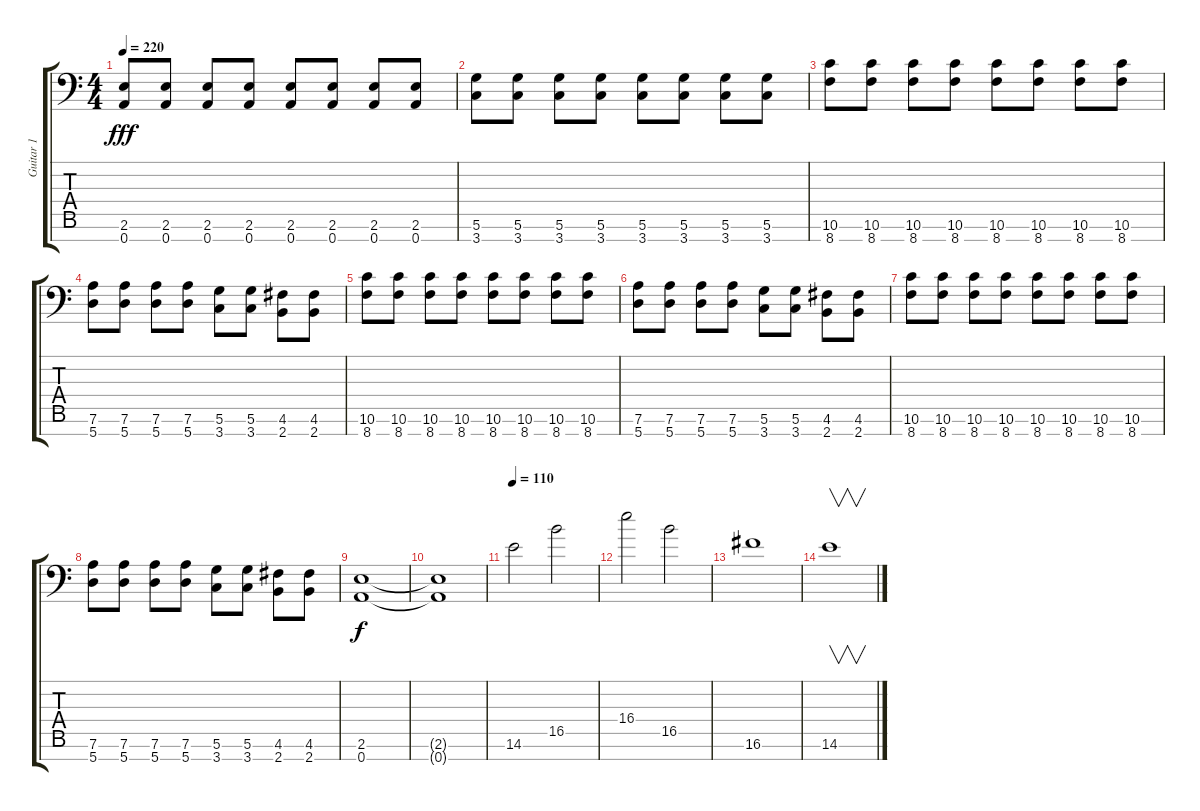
\track ("Guitar 1" "Guitar 1") {instrument overdrivenguitar}
\staff {score tabs}
\tuning (D4 A3 F3 C3 G2 D2 A1) {hide}
\ts (4 4)
\tempo 220
\clef f4
\ks c
(2.6 0.7).8{dy fff} (2.6 0.7).8 (2.6 0.7).8 (2.6 0.7).8 (2.6 0.7).8 (2.6 0.7).8 (2.6 0.7).8 (2.6 0.7).8 |
(5.6 3.7).8 (5.6 3.7).8 (5.6 3.7).8 (5.6 3.7).8 (5.6 3.7).8 (5.6 3.7).8 (5.6 3.7).8 (5.6 3.7).8 |
(10.6 8.7).8 (10.6 8.7).8 (10.6 8.7).8 (10.6 8.7).8 (10.6 8.7).8 (10.6 8.7).8 (10.6 8.7).8 (10.6 8.7).8 |
(7.6 5.7).8 (7.6 5.7).8 (7.6 5.7).8 (7.6 5.7).8 (5.6 3.7).8 (5.6 3.7).8 (4.6 2.7).8 (4.6 2.7).8 |
(10.6 8.7).8 (10.6 8.7).8 (10.6 8.7).8 (10.6 8.7).8 (10.6 8.7).8 (10.6 8.7).8 (10.6 8.7).8 (10.6 8.7).8 |
(7.6 5.7).8 (7.6 5.7).8 (7.6 5.7).8 (7.6 5.7).8 (5.6 3.7).8 (5.6 3.7).8 (4.6 2.7).8 (4.6 2.7).8 |
(10.6 8.7).8 (10.6 8.7).8 (10.6 8.7).8 (10.6 8.7).8 (10.6 8.7).8 (10.6 8.7).8 (10.6 8.7).8 (10.6 8.7).8 |
(7.6 5.7).8 (7.6 5.7).8 (7.6 5.7).8 (7.6 5.7).8 (5.6 3.7).8 (5.6 3.7).8 (4.6 2.7).8 (4.6 2.7).8 |
(2.6 0.7).1{dy f} |
(2.6{t} 0.7{t}).1 |
\tempo 110
14.6.2 16.5.2 |
16.4.2 16.5.2 |
16.6.1 |
14.6.1{v}
